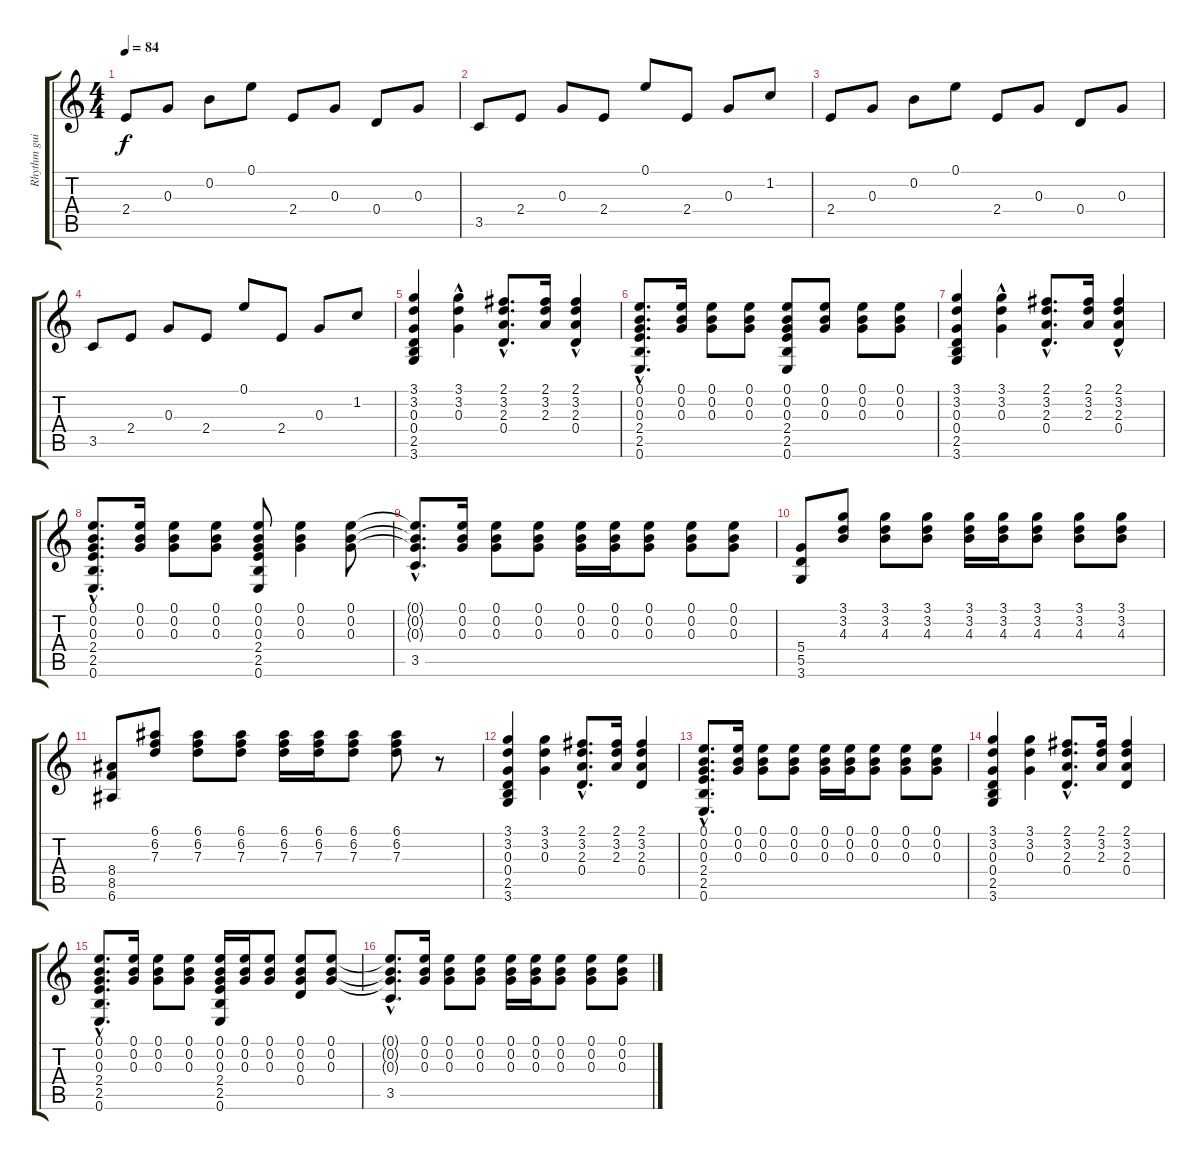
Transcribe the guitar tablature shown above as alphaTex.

\track ("Rhythm guitar" "Rhythm gui") {instrument acousticguitarnylon}
\staff {score tabs}
\tuning (E4 B3 G3 D3 A2 E2) {hide}
\ts (4 4)
\tempo 84
\clef g2
\ks c
2.4.8{dy f} 0.3.8 0.2.8 0.1.8 2.4.8 0.3.8 0.4.8 0.3.8 |
3.5.8 2.4.8 0.3.8 2.4.8 0.1.8 2.4.8 0.3.8 1.2.8 |
2.4.8 0.3.8 0.2.8 0.1.8 2.4.8 0.3.8 0.4.8 0.3.8 |
3.5.8 2.4.8 0.3.8 2.4.8 0.1.8 2.4.8 0.3.8 1.2.8 |
(3.1 3.2 0.3 0.4 2.5 3.6).4 (3.1{hac} 3.2{hac} 0.3{hac}).4 (2.1{hac} 3.2{hac} 2.3{hac} 0.4{hac}).8{d} (2.1 3.2 2.3).16 (2.1{hac} 3.2{hac} 2.3{hac} 0.4{hac}).4 |
(0.1{hac} 0.2{hac} 0.3{hac} 2.4{hac} 2.5{hac} 0.6{hac}).8{d} (0.1 0.2 0.3).16 (0.1 0.2 0.3).8 (0.1 0.2 0.3).8 (0.1 0.2 0.3 2.4 2.5 0.6).8 (0.1 0.2 0.3).8 (0.1 0.2 0.3).8 (0.1 0.2 0.3).8 |
(3.1 3.2 0.3 0.4 2.5 3.6).4 (3.1{hac} 3.2{hac} 0.3{hac}).4 (2.1{hac} 3.2{hac} 2.3{hac} 0.4{hac}).8{d} (2.1 3.2 2.3).16 (2.1{hac} 3.2{hac} 2.3{hac} 0.4{hac}).4 |
(0.1{hac} 0.2{hac} 0.3{hac} 2.4{hac} 2.5{hac} 0.6{hac}).8{d} (0.1 0.2 0.3).16 (0.1 0.2 0.3).8 (0.1 0.2 0.3).8 (0.1 0.2 0.3 2.4 2.5 0.6).8 (0.1 0.2 0.3).4 (0.1 0.2 0.3).8 |
(0.1{hac t} 0.2{hac t} 0.3{hac t} 3.5{hac}).8{d} (0.1 0.2 0.3).16 (0.1 0.2 0.3).8 (0.1 0.2 0.3).8 (0.1 0.2 0.3).16 (0.1 0.2 0.3).16 (0.1 0.2 0.3).8 (0.1 0.2 0.3).8 (0.1 0.2 0.3).8 |
(5.4 5.5 3.6).8 (3.1 3.2 4.3).8 (3.1 3.2 4.3).8 (3.1 3.2 4.3).8 (3.1 3.2 4.3).16 (3.1 3.2 4.3).16 (3.1 3.2 4.3).8 (3.1 3.2 4.3).8 (3.1 3.2 4.3).8 |
(8.4 8.5 6.6).8 (6.1 6.2 7.3).8 (6.1 6.2 7.3).8 (6.1 6.2 7.3).8 (6.1 6.2 7.3).16 (6.1 6.2 7.3).16 (6.1 6.2 7.3).8 (6.1 6.2 7.3).8 r.8 |
(3.1 3.2 0.3 0.4 2.5 3.6).4 (3.1 3.2 0.3).4 (2.1{hac} 3.2{hac} 2.3{hac} 0.4{hac}).8{d} (2.1 3.2 2.3).16 (2.1 3.2 2.3 0.4).4 |
(0.1{hac} 0.2{hac} 0.3{hac} 2.4{hac} 2.5{hac} 0.6{hac}).8{d} (0.1 0.2 0.3).16 (0.1 0.2 0.3).8 (0.1 0.2 0.3).8 (0.1 0.2 0.3).16 (0.1 0.2 0.3).16 (0.1 0.2 0.3).8 (0.1 0.2 0.3).8 (0.1 0.2 0.3).8 |
(3.1 3.2 0.3 0.4 2.5 3.6).4 (3.1 3.2 0.3).4 (2.1{hac} 3.2{hac} 2.3{hac} 0.4{hac}).8{d} (2.1 3.2 2.3).16 (2.1 3.2 2.3 0.4).4 |
(0.1{hac} 0.2{hac} 0.3{hac} 2.4{hac} 2.5{hac} 0.6{hac}).8{d} (0.1 0.2 0.3).16 (0.1 0.2 0.3).8 (0.1 0.2 0.3).8 (0.1 0.2 0.3 2.4 2.5 0.6).16 (0.1 0.2 0.3).16 (0.1 0.2 0.3).8 (0.1 0.2 0.3 0.4).8 (0.1 0.2 0.3).8 |
(0.1{hac t} 0.2{hac t} 0.3{hac t} 3.5{hac}).8{d} (0.1 0.2 0.3).16 (0.1 0.2 0.3).8 (0.1 0.2 0.3).8 (0.1 0.2 0.3).16 (0.1 0.2 0.3).16 (0.1 0.2 0.3).8 (0.1 0.2 0.3).8 (0.1 0.2 0.3).8
